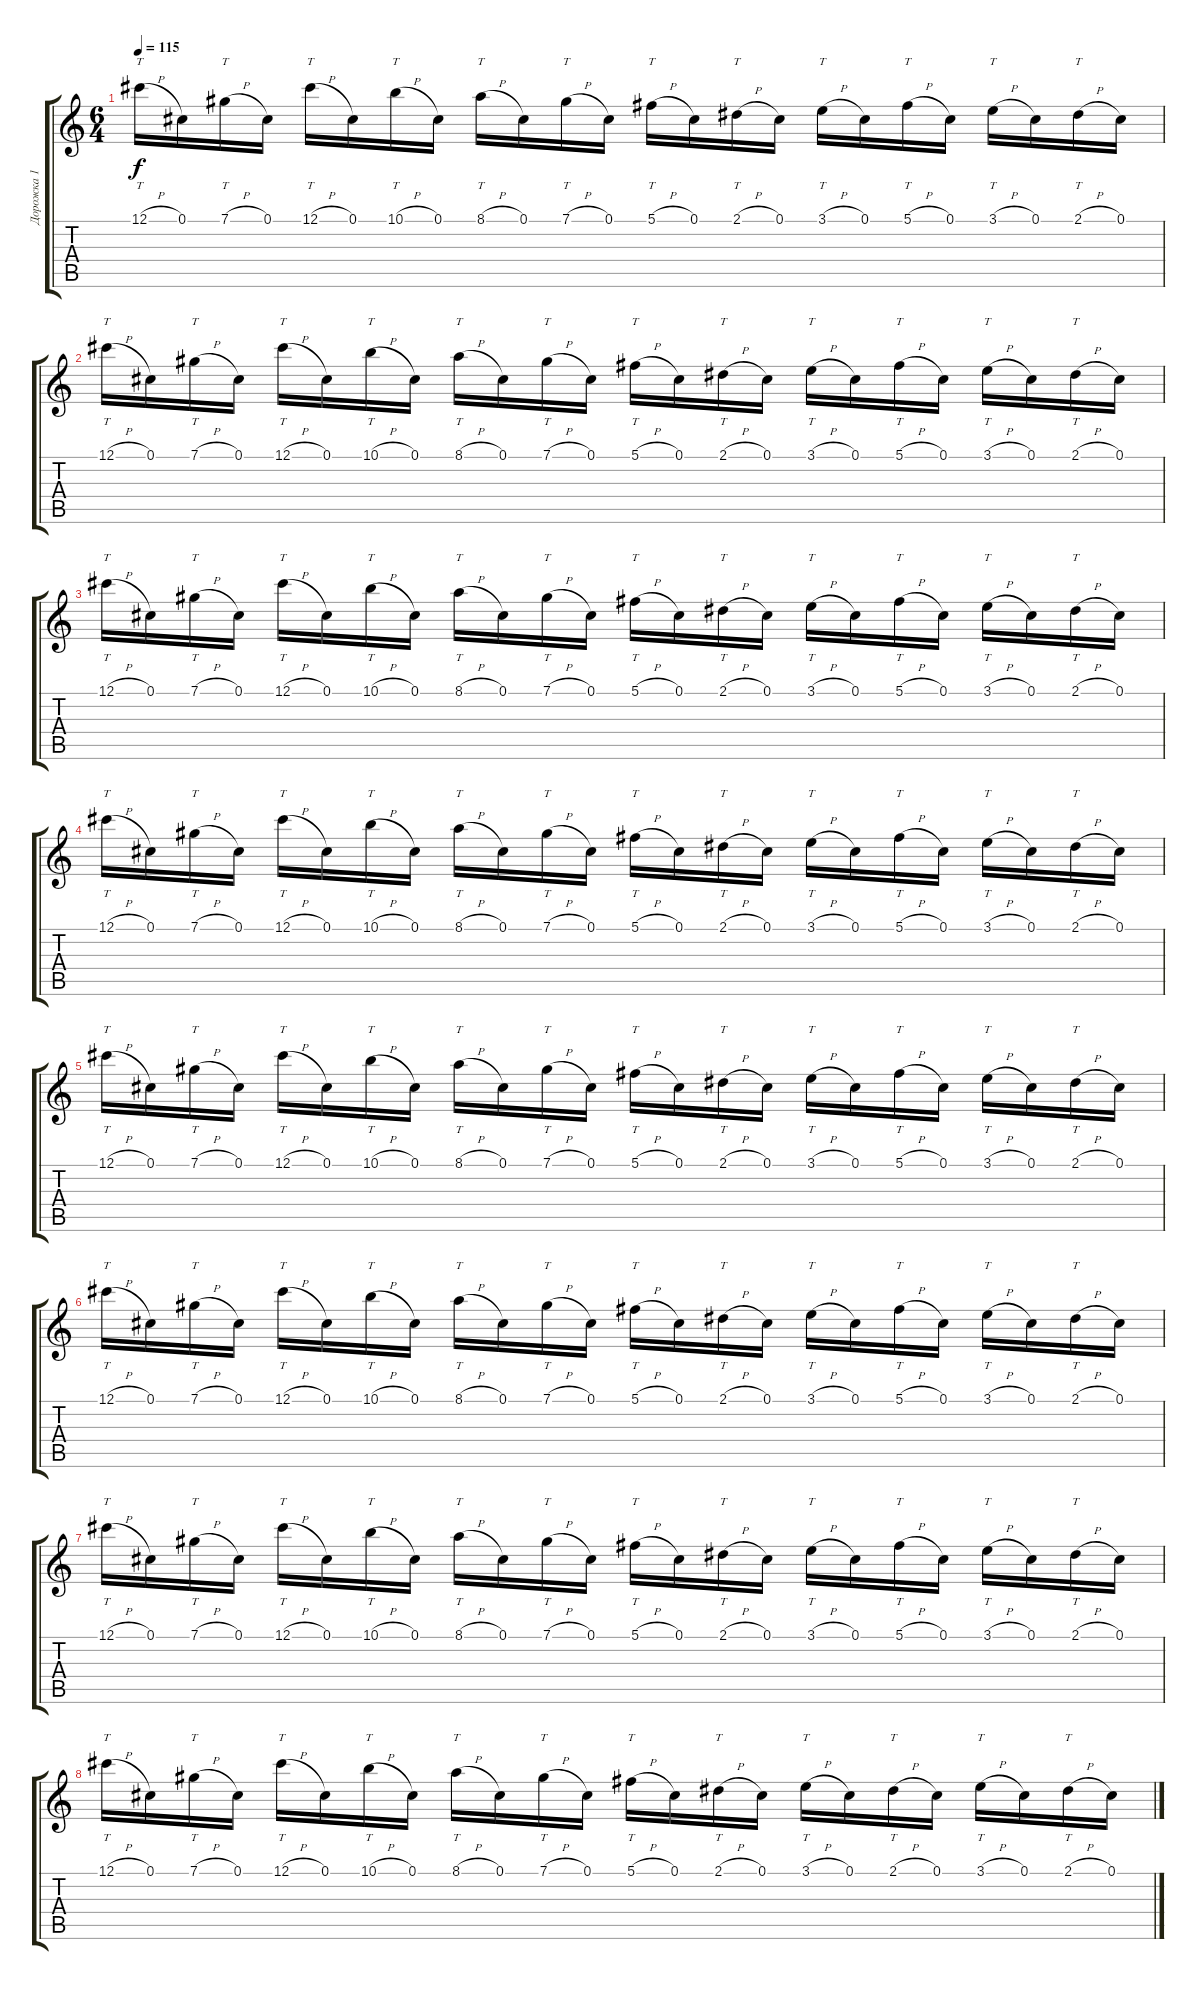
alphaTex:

\track ("Дорожка 1" "Дорожка 1") {instrument overdrivenguitar}
\staff {score tabs}
\tuning (Db4 Ab3 E3 B2 Gb2 Db2) {hide}
\ts (6 4)
\tempo 115
\clef g2
\ks c
12.1{h}.16{tt dy f volume 13 balance 8} 0.1.16 7.1{h}.16{tt} 0.1.16 12.1{h}.16{tt} 0.1.16 10.1{h}.16{tt} 0.1.16 8.1{h}.16{tt} 0.1.16 7.1{h}.16{tt} 0.1.16 5.1{h}.16{tt} 0.1.16 2.1{h}.16{tt} 0.1.16 3.1{h}.16{tt} 0.1.16 5.1{h}.16{tt} 0.1.16 3.1{h}.16{tt} 0.1.16 2.1{h}.16{tt} 0.1.16 |
12.1{h}.16{tt} 0.1.16 7.1{h}.16{tt} 0.1.16 12.1{h}.16{tt} 0.1.16 10.1{h}.16{tt} 0.1.16 8.1{h}.16{tt} 0.1.16 7.1{h}.16{tt} 0.1.16 5.1{h}.16{tt} 0.1.16 2.1{h}.16{tt} 0.1.16 3.1{h}.16{tt} 0.1.16 5.1{h}.16{tt} 0.1.16 3.1{h}.16{tt} 0.1.16 2.1{h}.16{tt} 0.1.16 |
12.1{h}.16{tt} 0.1.16 7.1{h}.16{tt} 0.1.16 12.1{h}.16{tt} 0.1.16 10.1{h}.16{tt} 0.1.16 8.1{h}.16{tt} 0.1.16 7.1{h}.16{tt} 0.1.16 5.1{h}.16{tt} 0.1.16 2.1{h}.16{tt} 0.1.16 3.1{h}.16{tt} 0.1.16 5.1{h}.16{tt} 0.1.16 3.1{h}.16{tt} 0.1.16 2.1{h}.16{tt} 0.1.16 |
12.1{h}.16{tt} 0.1.16 7.1{h}.16{tt} 0.1.16 12.1{h}.16{tt} 0.1.16 10.1{h}.16{tt} 0.1.16 8.1{h}.16{tt} 0.1.16 7.1{h}.16{tt} 0.1.16 5.1{h}.16{tt} 0.1.16 2.1{h}.16{tt} 0.1.16 3.1{h}.16{tt} 0.1.16 5.1{h}.16{tt} 0.1.16 3.1{h}.16{tt} 0.1.16 2.1{h}.16{tt} 0.1.16 |
12.1{h}.16{tt} 0.1.16 7.1{h}.16{tt} 0.1.16 12.1{h}.16{tt} 0.1.16 10.1{h}.16{tt} 0.1.16 8.1{h}.16{tt} 0.1.16 7.1{h}.16{tt} 0.1.16 5.1{h}.16{tt} 0.1.16 2.1{h}.16{tt} 0.1.16 3.1{h}.16{tt} 0.1.16 5.1{h}.16{tt} 0.1.16 3.1{h}.16{tt} 0.1.16 2.1{h}.16{tt} 0.1.16 |
12.1{h}.16{tt} 0.1.16 7.1{h}.16{tt} 0.1.16 12.1{h}.16{tt} 0.1.16 10.1{h}.16{tt} 0.1.16 8.1{h}.16{tt} 0.1.16 7.1{h}.16{tt} 0.1.16 5.1{h}.16{tt} 0.1.16 2.1{h}.16{tt} 0.1.16 3.1{h}.16{tt} 0.1.16 5.1{h}.16{tt} 0.1.16 3.1{h}.16{tt} 0.1.16 2.1{h}.16{tt} 0.1.16 |
12.1{h}.16{tt} 0.1.16 7.1{h}.16{tt} 0.1.16 12.1{h}.16{tt} 0.1.16 10.1{h}.16{tt} 0.1.16 8.1{h}.16{tt} 0.1.16 7.1{h}.16{tt} 0.1.16 5.1{h}.16{tt} 0.1.16 2.1{h}.16{tt} 0.1.16 3.1{h}.16{tt} 0.1.16 5.1{h}.16{tt} 0.1.16 3.1{h}.16{tt} 0.1.16 2.1{h}.16{tt} 0.1.16 |
12.1{h}.16{tt} 0.1.16 7.1{h}.16{tt} 0.1.16 12.1{h}.16{tt} 0.1.16 10.1{h}.16{tt} 0.1.16 8.1{h}.16{tt} 0.1.16 7.1{h}.16{tt} 0.1.16 5.1{h}.16{tt} 0.1.16 2.1{h}.16{tt} 0.1.16 3.1{h}.16{tt} 0.1.16 2.1{h}.16{tt} 0.1.16 3.1{h}.16{tt} 0.1.16 2.1{h}.16{tt} 0.1.16
